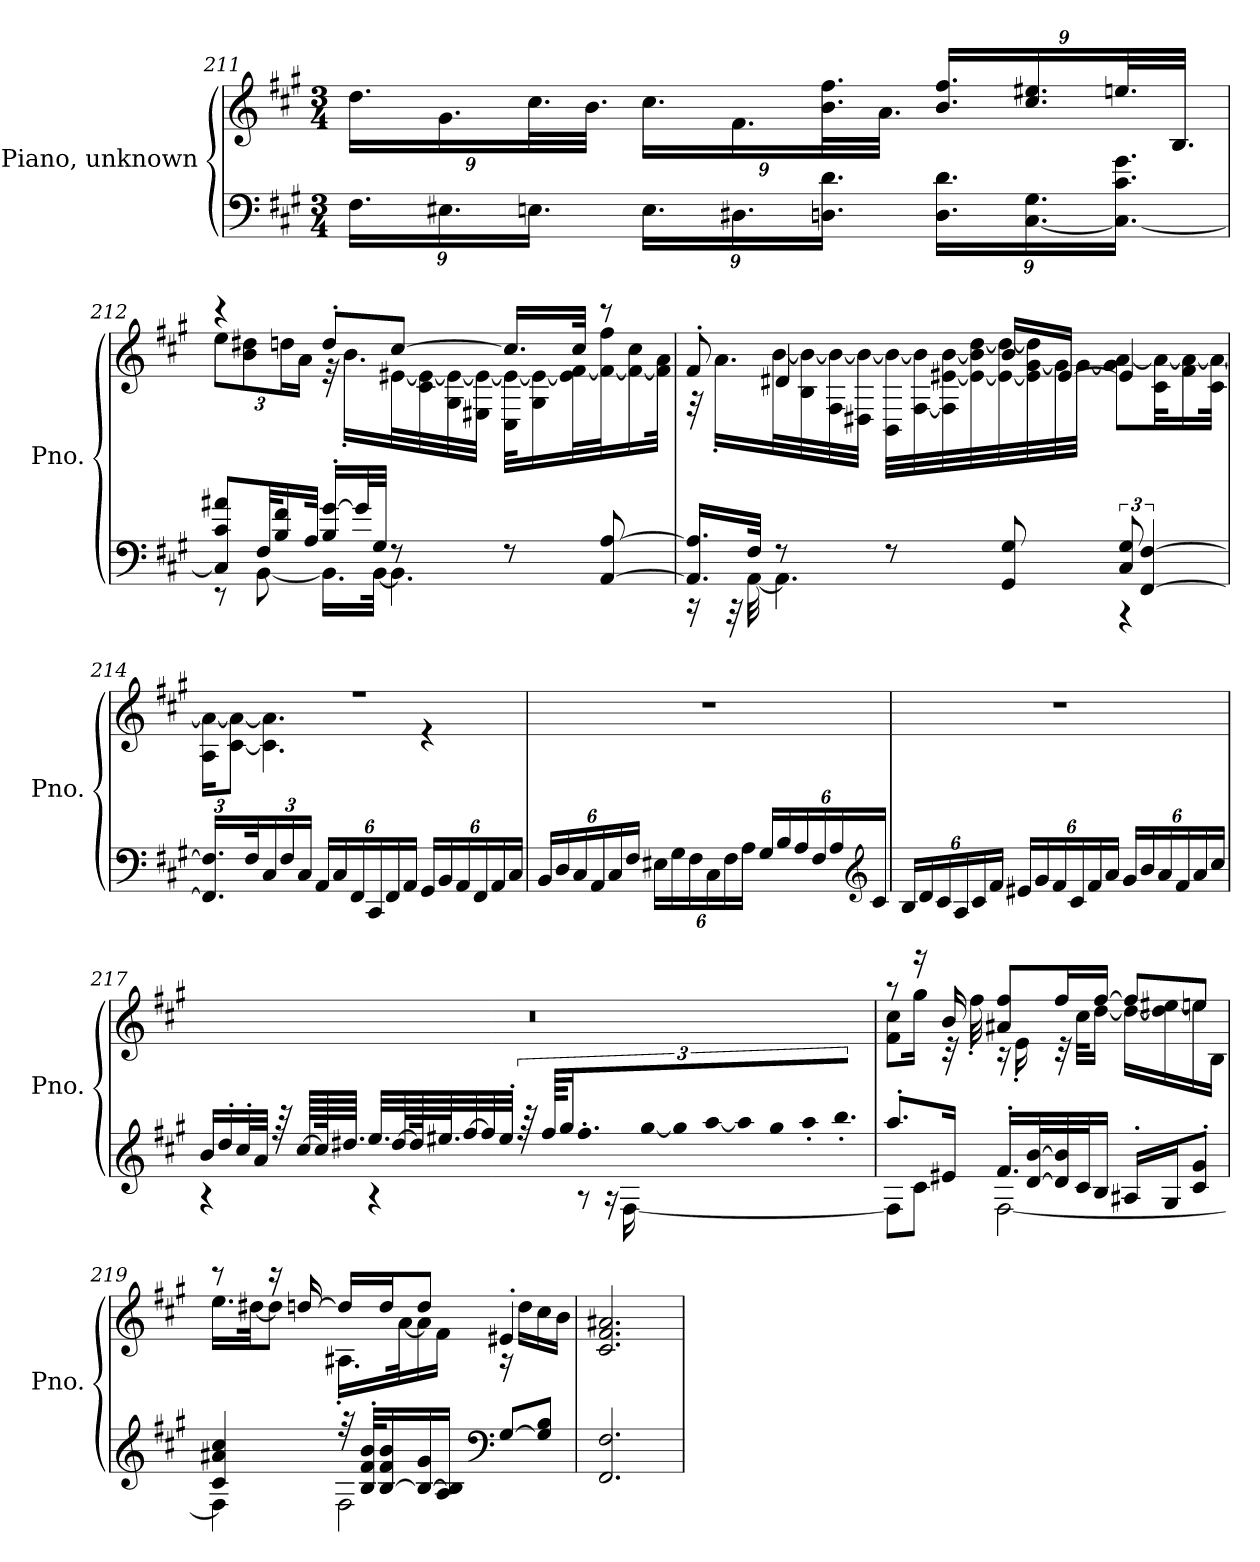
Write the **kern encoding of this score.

**kern	**kern
*part1	*part1
*staff2	*staff1
*I"Piano, unknown	*
*I'Pno.	*
*clefF4	*clefG2
*k[f#c#g#]	*k[f#c#g#]
*M3/4	*M3/4
*Xbrackettup	*Xbrackettup
=211	=211
18.F#\LL	18.dd\LL
18.E#X\	18.g#\
18.En\JJ	36.cc#\L
.	36.b\JJJ
18.E\LL	18.cc#\LL
18.D#X\	18.f#\
18.Dn\ 18.d\JJ	36.b\ 36.ff#\L
.	36.a\JJJ
18.D\ 18.d\LL	18.b/ 18.ff#/LL
[18.C#\ 18.G#\	18.cc#/ 18.ee#X/
18.C#\_ 18.c#\ 18.g#\JJ	36.een/L
.	36.B/JJJ
!!LO:LB:g=z
=212	=212
*^	*^
8C#/] 8c#/ 8a#X/L	8r	4r	12ee\L
.	.	.	12b\ 12dd#X\
32F#/KL	[8BB\	.	.
16B/ 16f#/	.	.	.
.	.	.	24ddn\L
.	.	.	24a\JJ
32A/JJk	.	.	.
16B/' [16g#/'LL	16.BB\LL]	8dd'/L	32r
.	.	.	16.b'\LL
32g#/L]	.	.	.
32G#/JJJ	[32BB\JJk	.	.
8r	4.BB\]	[8cc#/J	[32e#X\L
.	.	.	32c#\ 32e#\_
.	.	.	32G#\ 32e#\_
.	.	.	32E#X\ 32e#\_JJJ
8r	.	16.cc#/LL]	32C#\ 32e#\_KLL
.	.	.	16G#\ 16e#\_
.	.	32cc#/JJk	32e#\] [32f#\L
[8AA/ [8A/	.	8r	32f#\_ 32ff#\J
.	.	.	16f#\_ 16cc#\
.	.	.	32f#\] 32a\JJk
!!LO:LB:g=z	!!
=213	=213	=213	=213
16.AA/] 16.A/]LL	16r	8f#'/	32r
.	.	.	16.a'\LL
.	32r	.	.
32F#/JJk	[32AA\	.	.
8r	4.AA\]	4d#X/	[32b\L
.	.	.	32B\ 32b\_
.	.	.	32F#\ 32b\_
.	.	.	32D#X\ 32b\_JJJ
8r	.	.	32BB\ 32b\_LLL
.	.	.	[32F#\ 32b\]
.	.	.	32F#\] [32e#X\ [32b\
.	.	.	32e#\_ 32b\] [32dd\
8GG#/ 8G#/	.	16b/LL	32e#\_ 32dd\_
.	.	.	32e#\] [32g#\ 32dd\]
.	.	[16e#/JJ	32g#\]
.	.	.	[32g#\JJJ
*brackettup	*	*	*
12C#/ 12G#/	4r	4e#/]	8g#\] [8a\L
[6FF#/ [6F#/	.	.	.
.	.	.	32c#\ 32a\_KL
.	.	.	16f#\ 16a\_
.	.	.	32c#\ 32a\_JJk
*v	*v	*	*
!!LO:LB:g=z	!!
=214	=214	=214
16.FF#/] 16.F#/]LL	2.r	24A\ 24a\_KL
.	.	[12c#\ 12a\_J
32F#/K	.	.
*Xbrackettup	*	*
24C#/	.	4.c#\] 4.a\]
24F#/	.	.
24C#/JJ	.	.
24AA/LL	.	.
24C#/	.	.
24FF#/	.	.
24CC#/	.	.
24FF#/	.	.
24AA/JJ	.	.
24GG#/LL	.	4r
24BB/	.	.
24AA/	.	.
24FF#/	.	.
24AA/	.	.
24C#/JJ	.	.
*	*v	*v
=215	=215
24BB/LL	2.r
24D/	.
24C#/	.
24AA/	.
24C#/	.
24F#/JJ	.
24E#X\LL	.
24G#\	.
24F#\	.
24C#\	.
24F#\	.
24A\JJ	.
24G#/LL	.
24B/	.
24A/	.
24F#/	.
24A/	.
*clefG2	*
24c#/JJ	.
!!LO:PB:g=z
=216	=216
24B/LL	2.r
24d/	.
24c#/	.
24A/	.
24c#/	.
24f#/JJ	.
24e#X/LL	.
24g#/	.
24f#/	.
24c#/	.
24f#/	.
24a/JJ	.
24g#/LL	.
24b/	.
24a/	.
24f#/	.
24a/	.
24cc#/JJ	.
!!LO:LB:g=z
=217	=217
*^	*
16b/LL	4r	2.r
16dd'/	.	.
32cc#'/L	.	.
32a/JJJ	.	.
64r	.	.
[64cc#/LLLL	.	.
128cc#/K]	.	.
64.dd#X/JJJJ	.	.
32.ee/LLL	4r	.
[64dd#/L	.	.
128dd#/K]	.	.
64.ee#X/J	.	.
[32ff#/	.	.
32ff#/]	.	.
32ee#'/JJJ	.	.
*brackettup	*	*
96r	.	.
96ff#/KKLL	.	.
24gg#/	.	.
64.ff#'/LL	8r	.
[128gg#/K	.	.
64gg#/]	.	.
[64aa/J	.	.
32aa/]	.	.
32gg#/	.	.
32aa'/J	16r	.
16.bb'/JJ	.	.
.	[16F#\	.
!!LO:LB:g=z
=218	=218	=218
*	*	*^
8.aa'/L	8F#\L]	8r	8f#\ 8cc#\L
.	8c#\J	16r	16gg#\Jk
16e#X/Jk	.	16b/	32r
.	.	.	32ff#'\
16.f#'/LL	[2F#\	8a#X/ 8ff#/L	16r
.	.	.	16e'\
[32d/ [32b/L	.	.	.
32d/] 32b/]	.	16ff#/L	32r
32c#/J	.	.	32cc#\KLL
16B/JJ	.	[16ff#/JJ	[16dd\JJ
16A#X'/LL	.	8ff#/L]	16dd\LL_
16G#/J	.	.	16dd\] [16ee#X\
8c#/' 8g#/'J	.	8een/J	16ee#\]
.	.	.	16B\JJ
=219	=219	=219	=219
4c#/ 4a#X/ 4cc#/	4F#\]	8r	16.ee\LL
.	.	.	[32dd#X\JK
.	.	16r	8dd#\J]
.	.	[16ddn/	.
32r	2F#\	16dd/LL]	16.A#X'\LL
32B/' 32f#/' 32b/'KLL	.	.	.
[16B/ 16f#/ 16b/	.	16dd/J	.
.	.	.	[32a\K
16B/_ 16g#/	.	8dd/J	16a\]
16A/ 16B/]JJ	.	.	16f#\JJ
*clefF4	*	*	*
[8G#/L	.	4e#X'/	16r
.	.	.	16dd\LL
8G#/] 8B/J	.	.	16cc#\
.	.	.	16b\JJ
*v	*v	*	*
*	*v	*v
!!LO:LB:g=z
=220	=220
2.FF#/ 2.F#/	2.c#/ 2.f#/ 2.a#X/
=	=
*-	*-
